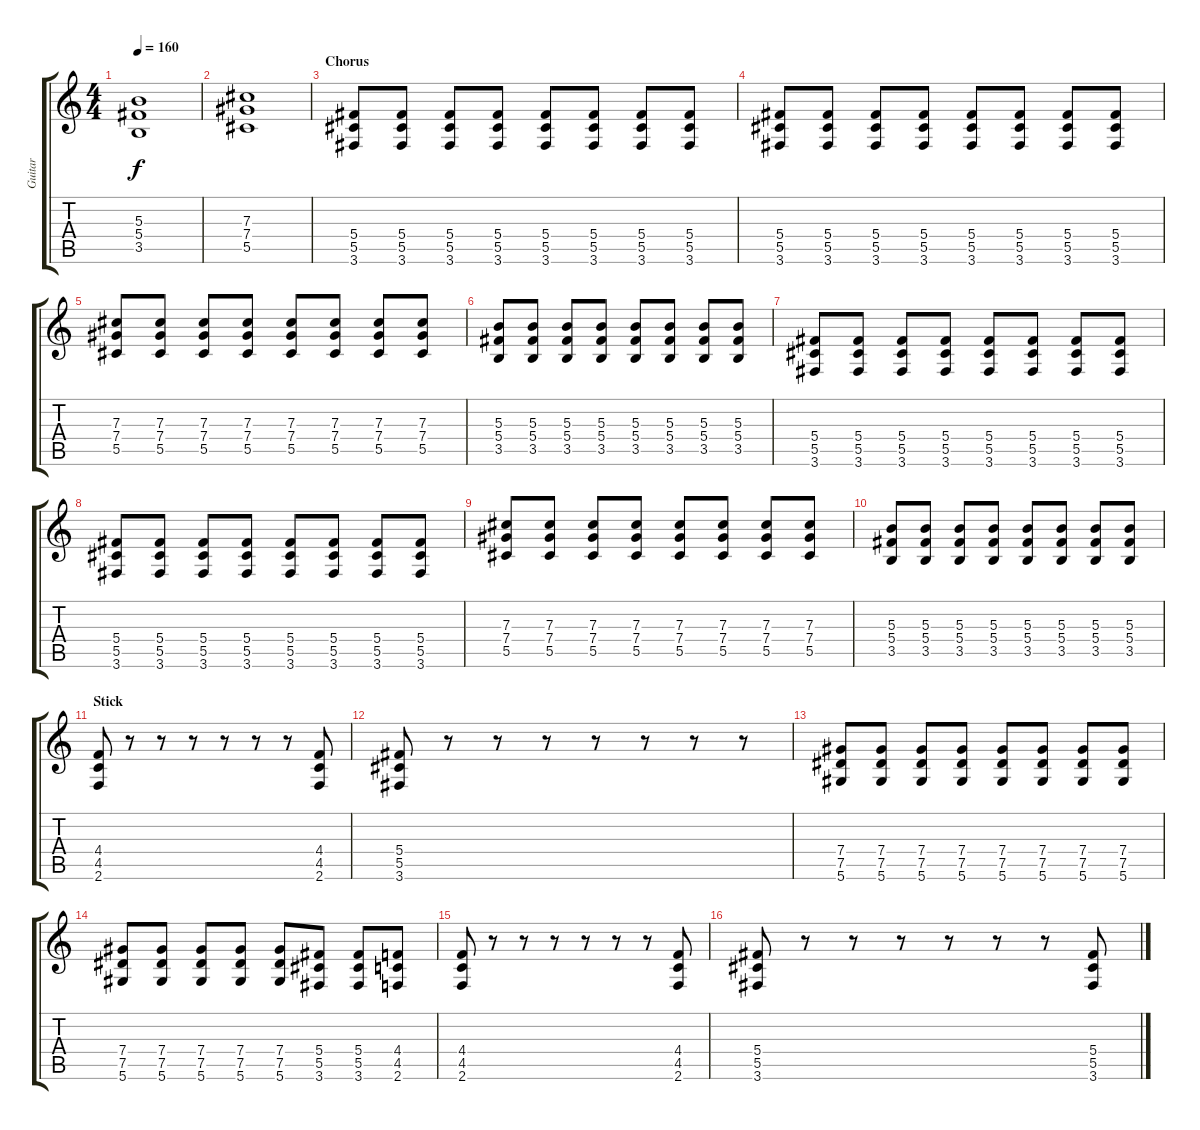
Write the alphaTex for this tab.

\track ("Guitar" "Guitar") {instrument distortionguitar}
\staff {score tabs}
\tuning (Eb4 Bb3 Gb3 Db3 Ab2 Eb2) {hide}
\ts (4 4)
\tempo 160
\clef g2
\ks c
(5.3 5.4 3.5).1{dy f} |
(7.3 7.4 5.5).1 |
\section ("" "Chorus")
(5.4 5.5 3.6).8 (5.4 5.5 3.6).8 (5.4 5.5 3.6).8 (5.4 5.5 3.6).8 (5.4 5.5 3.6).8 (5.4 5.5 3.6).8 (5.4 5.5 3.6).8 (5.4 5.5 3.6).8 |
(5.4 5.5 3.6).8 (5.4 5.5 3.6).8 (5.4 5.5 3.6).8 (5.4 5.5 3.6).8 (5.4 5.5 3.6).8 (5.4 5.5 3.6).8 (5.4 5.5 3.6).8 (5.4 5.5 3.6).8 |
(7.3 7.4 5.5).8 (7.3 7.4 5.5).8 (7.3 7.4 5.5).8 (7.3 7.4 5.5).8 (7.3 7.4 5.5).8 (7.3 7.4 5.5).8 (7.3 7.4 5.5).8 (7.3 7.4 5.5).8 |
(5.3 5.4 3.5).8 (5.3 5.4 3.5).8 (5.3 5.4 3.5).8 (5.3 5.4 3.5).8 (5.3 5.4 3.5).8 (5.3 5.4 3.5).8 (5.3 5.4 3.5).8 (5.3 5.4 3.5).8 |
(5.4 5.5 3.6).8 (5.4 5.5 3.6).8 (5.4 5.5 3.6).8 (5.4 5.5 3.6).8 (5.4 5.5 3.6).8 (5.4 5.5 3.6).8 (5.4 5.5 3.6).8 (5.4 5.5 3.6).8 |
(5.4 5.5 3.6).8 (5.4 5.5 3.6).8 (5.4 5.5 3.6).8 (5.4 5.5 3.6).8 (5.4 5.5 3.6).8 (5.4 5.5 3.6).8 (5.4 5.5 3.6).8 (5.4 5.5 3.6).8 |
(7.3 7.4 5.5).8 (7.3 7.4 5.5).8 (7.3 7.4 5.5).8 (7.3 7.4 5.5).8 (7.3 7.4 5.5).8 (7.3 7.4 5.5).8 (7.3 7.4 5.5).8 (7.3 7.4 5.5).8 |
(5.3 5.4 3.5).8 (5.3 5.4 3.5).8 (5.3 5.4 3.5).8 (5.3 5.4 3.5).8 (5.3 5.4 3.5).8 (5.3 5.4 3.5).8 (5.3 5.4 3.5).8 (5.3 5.4 3.5).8 |
\section ("" "Stick")
(4.4 4.5 2.6).8 r.8 r.8 r.8 r.8 r.8 r.8 (4.4 4.5 2.6).8 |
(5.4 5.5 3.6).8 r.8 r.8 r.8 r.8 r.8 r.8 r.8 |
(7.4 7.5 5.6).8 (7.4 7.5 5.6).8 (7.4 7.5 5.6).8 (7.4 7.5 5.6).8 (7.4 7.5 5.6).8 (7.4 7.5 5.6).8 (7.4 7.5 5.6).8 (7.4 7.5 5.6).8 |
(7.4 7.5 5.6).8 (7.4 7.5 5.6).8 (7.4 7.5 5.6).8 (7.4 7.5 5.6).8 (7.4 7.5 5.6).8 (5.4 5.5 3.6).8 (5.4 5.5 3.6).8 (4.4 4.5 2.6).8 |
(4.4 4.5 2.6).8 r.8 r.8 r.8 r.8 r.8 r.8 (4.4 4.5 2.6).8 |
(5.4 5.5 3.6).8 r.8 r.8 r.8 r.8 r.8 r.8 (5.4 5.5 3.6).8
